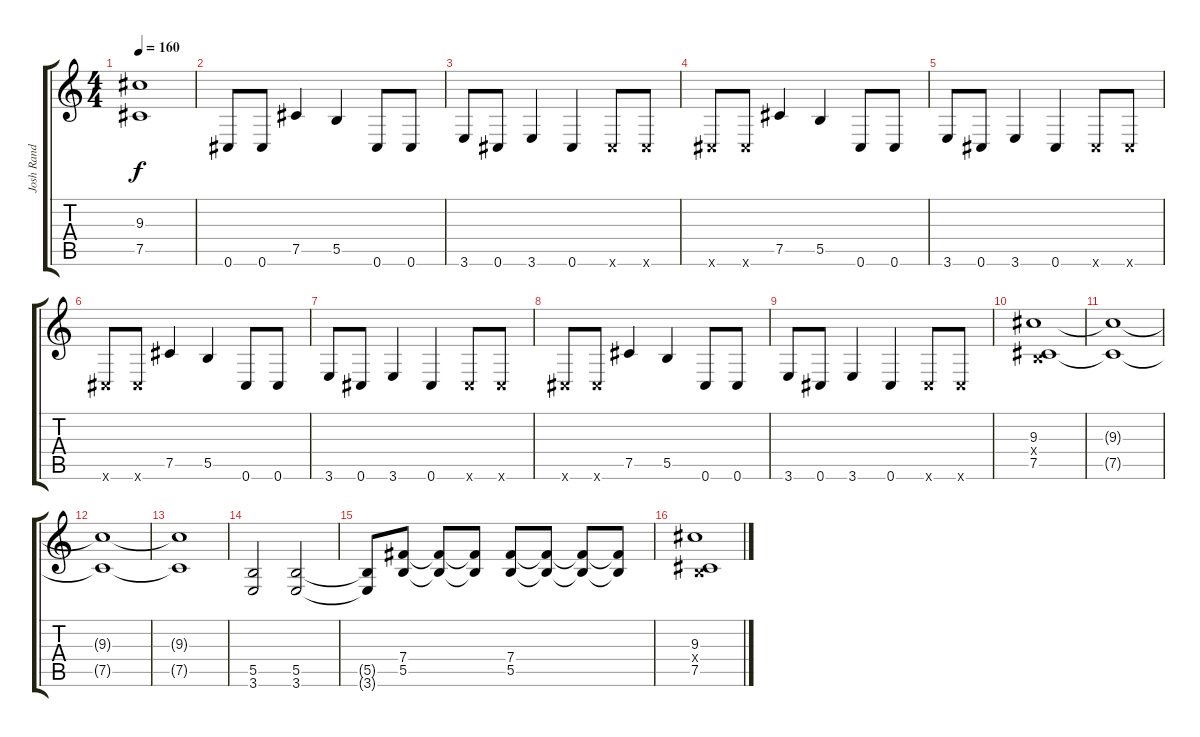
\track ("Josh Rand" "Josh Rand") {instrument distortionguitar}
\staff {score tabs}
\tuning (Db4 Ab3 E3 B2 Gb2 Db2) {hide}
\ts (4 4)
\tempo 160
\clef g2
\ks c
(9.3{t} 7.5{t}).1{dy f} |
0.6.8 0.6.8 7.5.4 5.5.4 0.6.8 0.6.8 |
3.6.8 0.6.8 3.6.4 0.6.4 0.6{x}.8 0.6{x}.8 |
0.6{x}.8 0.6{x}.8 7.5.4 5.5.4 0.6.8 0.6.8 |
3.6.8 0.6.8 3.6.4 0.6.4 0.6{x}.8 0.6{x}.8 |
0.6{x}.8 0.6{x}.8 7.5.4 5.5.4 0.6.8 0.6.8 |
3.6.8 0.6.8 3.6.4 0.6.4 0.6{x}.8 0.6{x}.8 |
0.6{x}.8 0.6{x}.8 7.5.4 5.5.4 0.6.8 0.6.8 |
3.6.8 0.6.8 3.6.4 0.6.4 0.6{x}.8 0.6{x}.8 |
(9.3 0.4{x} 7.5).1 |
(9.3{t} 7.5{t}).1 |
(9.3{t} 7.5{t}).1 |
(9.3{t} 7.5{t}).1 |
(5.5 3.6).2 (5.5 3.6).2 |
(5.5{t} 3.6{t}).8 (7.4 5.5).8 (7.4{t} 5.5{t}).8 (7.4{t} 5.5{t}).8 (7.4 5.5).8 (7.4{t} 5.5{t}).8 (7.4{t} 5.5{t}).8 (7.4{t} 5.5{t}).8 |
(9.3 0.4{x} 7.5).1
